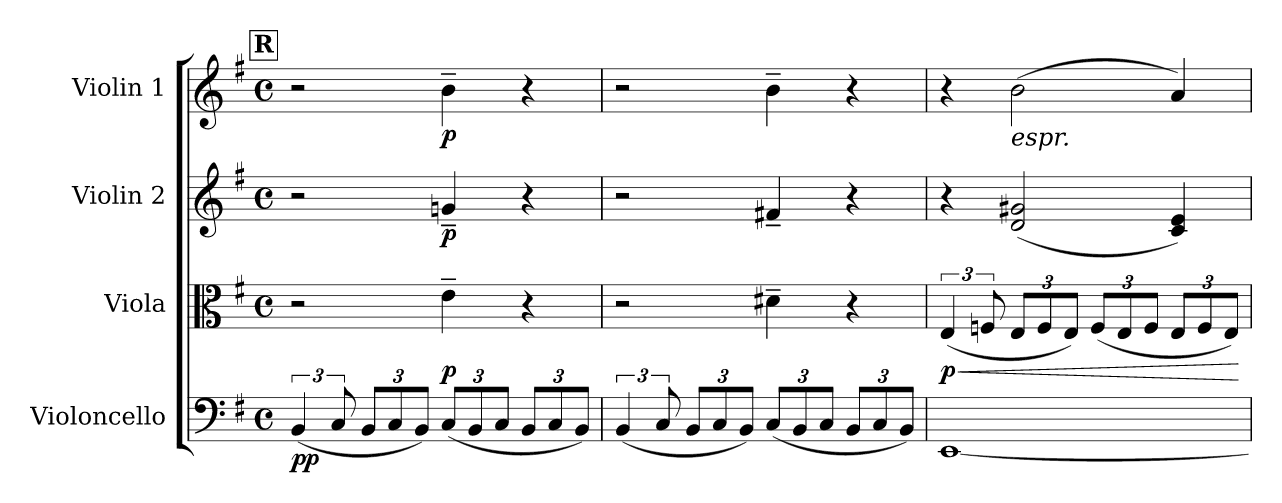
**kern	**dynam	**kern	**dynam	**kern	**dynam	**kern	**dynam
*part4	*part4	*part3	*part3	*part2	*part2	*part1	*part1
*staff4	*staff4	*staff3	*staff3	*staff2	*staff2	*staff1	*staff1
*I"Violoncello	*	*I"Viola	*	*I"Violin 2	*	*I"Violin 1	*
*I'Vc	*	*I'Vla	*	*I'Vln	*	*I'Vln	*
*clefF4	*	*clefC3	*	*clefG2	*	*clefG2	*
*k[f#]	*	*k[f#]	*	*k[f#]	*	*k[f#]	*
*M4/4	*	*M4/4	*	*M4/4	*	*M4/4	*
*met(c)	*	*met(c)	*	*met(c)	*	*met(c)	*
!!LO:REH:place=s1:a:B:cj:fs=14:t=R
=274	=274	=274	=274	=274	=274	=274	=274
!	!LO:DY:b	!	!	!	!	!	!
(6BB/	pp	2r	.	2r	.	2r	.
12C/	.	.	.	.	.	.	.
*Xbrackettup	*	*	*	*	*	*	*
12BB/L	.	.	.	.	.	.	.
12C/	.	.	.	.	.	.	.
12BB/J)	.	.	.	.	.	.	.
!	!	!	!LO:DY:b	!	!LO:DY:b	!	!LO:DY:b
(12C/L	.	4e~\	p	4gn~/	p	4b~\	p
12BB/	.	.	.	.	.	.	.
12C/J	.	.	.	.	.	.	.
12BB/L	.	4r	.	4r	.	4r	.
12C/	.	.	.	.	.	.	.
12BB/J)	.	.	.	.	.	.	.
=275	=275	=275	=275	=275	=275	=275	=275
*brackettup	*	*	*	*	*	*	*
(6BB/	.	2r	.	2r	.	2r	.
12C/	.	.	.	.	.	.	.
*Xbrackettup	*	*	*	*	*	*	*
12BB/L	.	.	.	.	.	.	.
12C/	.	.	.	.	.	.	.
12BB/J)	.	.	.	.	.	.	.
(12C/L	.	4d#X~\	.	4f#X~/	.	4b~\	.
12BB/	.	.	.	.	.	.	.
12C/J	.	.	.	.	.	.	.
12BB/L	.	4r	.	4r	.	4r	.
12C/	.	.	.	.	.	.	.
12BB/J)	.	.	.	.	.	.	.
!!LO:PB:g=z
=276	=276	=276	=276	=276	=276	=276	=276
!	!	!	!LO:HP:b	!	!	!	!
*	*	*	*	*^	*	*^	*
!	!	!	!LO:DY:n=1:b	!	!	!	!	!	!
[1EE	.	(6E/	< p	4r	2ryy	.	4r	2ryy	.
.	.	12Fn/	.	.	.	.	.	.	.
*	*	*Xbrackettup	*	*	*	*	*	*	*
!	!	!	!	!	!	!	!LO:TX:b:i:t=espr.	!	!
.	.	12E/L	.	(2d/ 2g#X/	.	.	(2b\	.	.
.	.	12F/	.	.	.	.	.	.	.
.	.	12E/J)	.	.	.	.	.	.	.
.	.	(12F/L	.	.	2ryy	.	.	2ryy	.
.	.	12E/	.	.	.	.	.	.	.
.	.	12F/J	.	.	.	.	.	.	.
.	.	12E/L	.	4c/ 4e/)	.	.	4a/)	.	.
.	.	12F/	.	.	.	.	.	.	.
.	.	12E/J)	.	.	.	.	.	.	.
*	*	*	*	*v	*v	*	*	*	*
*	*	*	*	*	*	*v	*v	*
.	.	.	[	.	.	.	.
=	=	=	=	=	=	=	=
*-	*-	*-	*-	*-	*-	*-	*-
